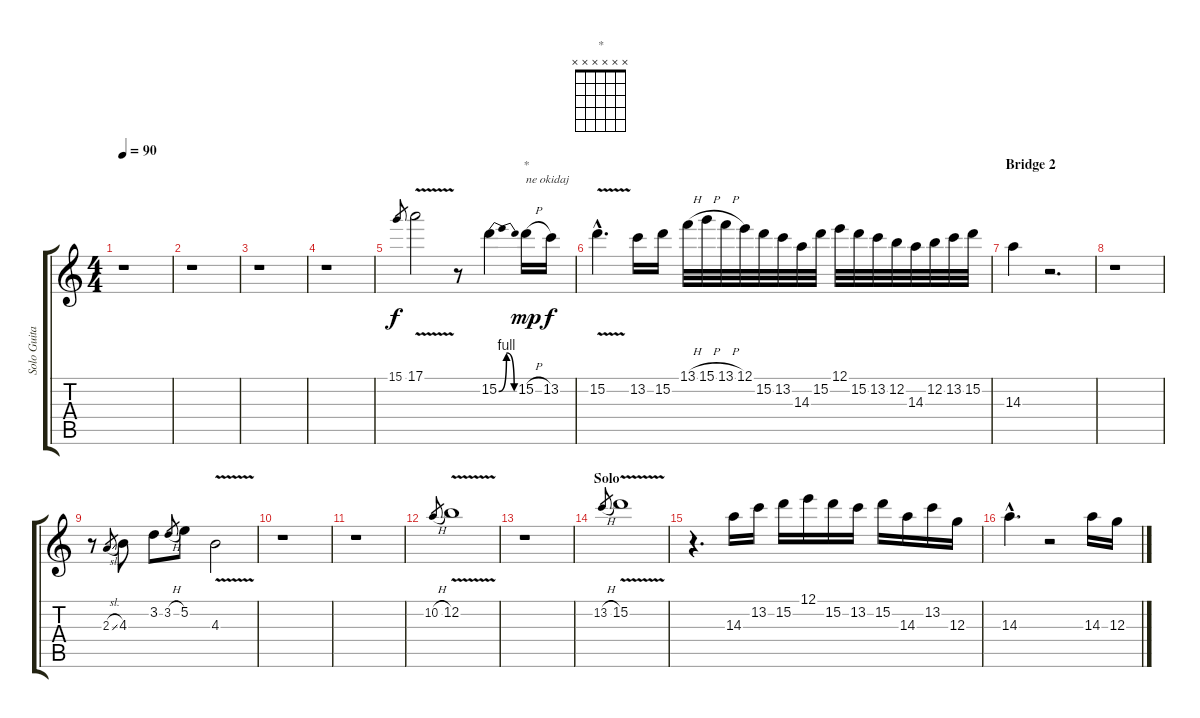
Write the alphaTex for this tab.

\track ("Solo Guitar" "Solo Guita") {instrument acousticguitarsteel}
\staff {score tabs}
\tuning (E4 B3 G3 D3 A2 E2) {hide}
\chord ("*" x x x x x x)
\ts (4 4)
\tempo 90
\clef g2
\ks c
r.1{dy f} |
r.1 |
r.1 |
r.1 |
15.1.8{gr} 17.1{v}.2 r.8 15.2{be (bendrelease 0 0 30 4 45 4 60 0)}.4 15.2{h}.16{ch "*" txt "ne okidaj" dy mp} 13.2.16{dy f} |
15.2{v hac}.4{d} 13.2.16 15.2.16 13.1{h}.32 15.1{h}.32 13.1{h}.32 12.1.32 15.2.32 13.2.32 14.3.32 15.2.32 12.1.32 15.2.32 13.2.32 12.2.32 14.3.32 12.2.32 13.2.32 15.2.32 |
\section ("" "Bridge 2")
14.3.4 r.2{d} |
r.1 |
r.8 2.3{sl}.8{gr} 4.3.8 3.2.8 3.2{h}.8{gr} 5.2.8 4.3{v}.2 |
r.1 |
r.1 |
10.2{h}.8{gr} 12.2{v}.1 |
r.1 |
\section ("" "Solo")
13.2{h}.8{gr} 15.2{v}.1 |
r.4{d} 14.3.16 13.2.16 15.2.16 12.1.16 15.2.16 13.2.16 15.2.16 14.3.16 13.2.16 12.3.16 |
14.3{hac}.4{d} r.2 14.3.16 12.3.16
